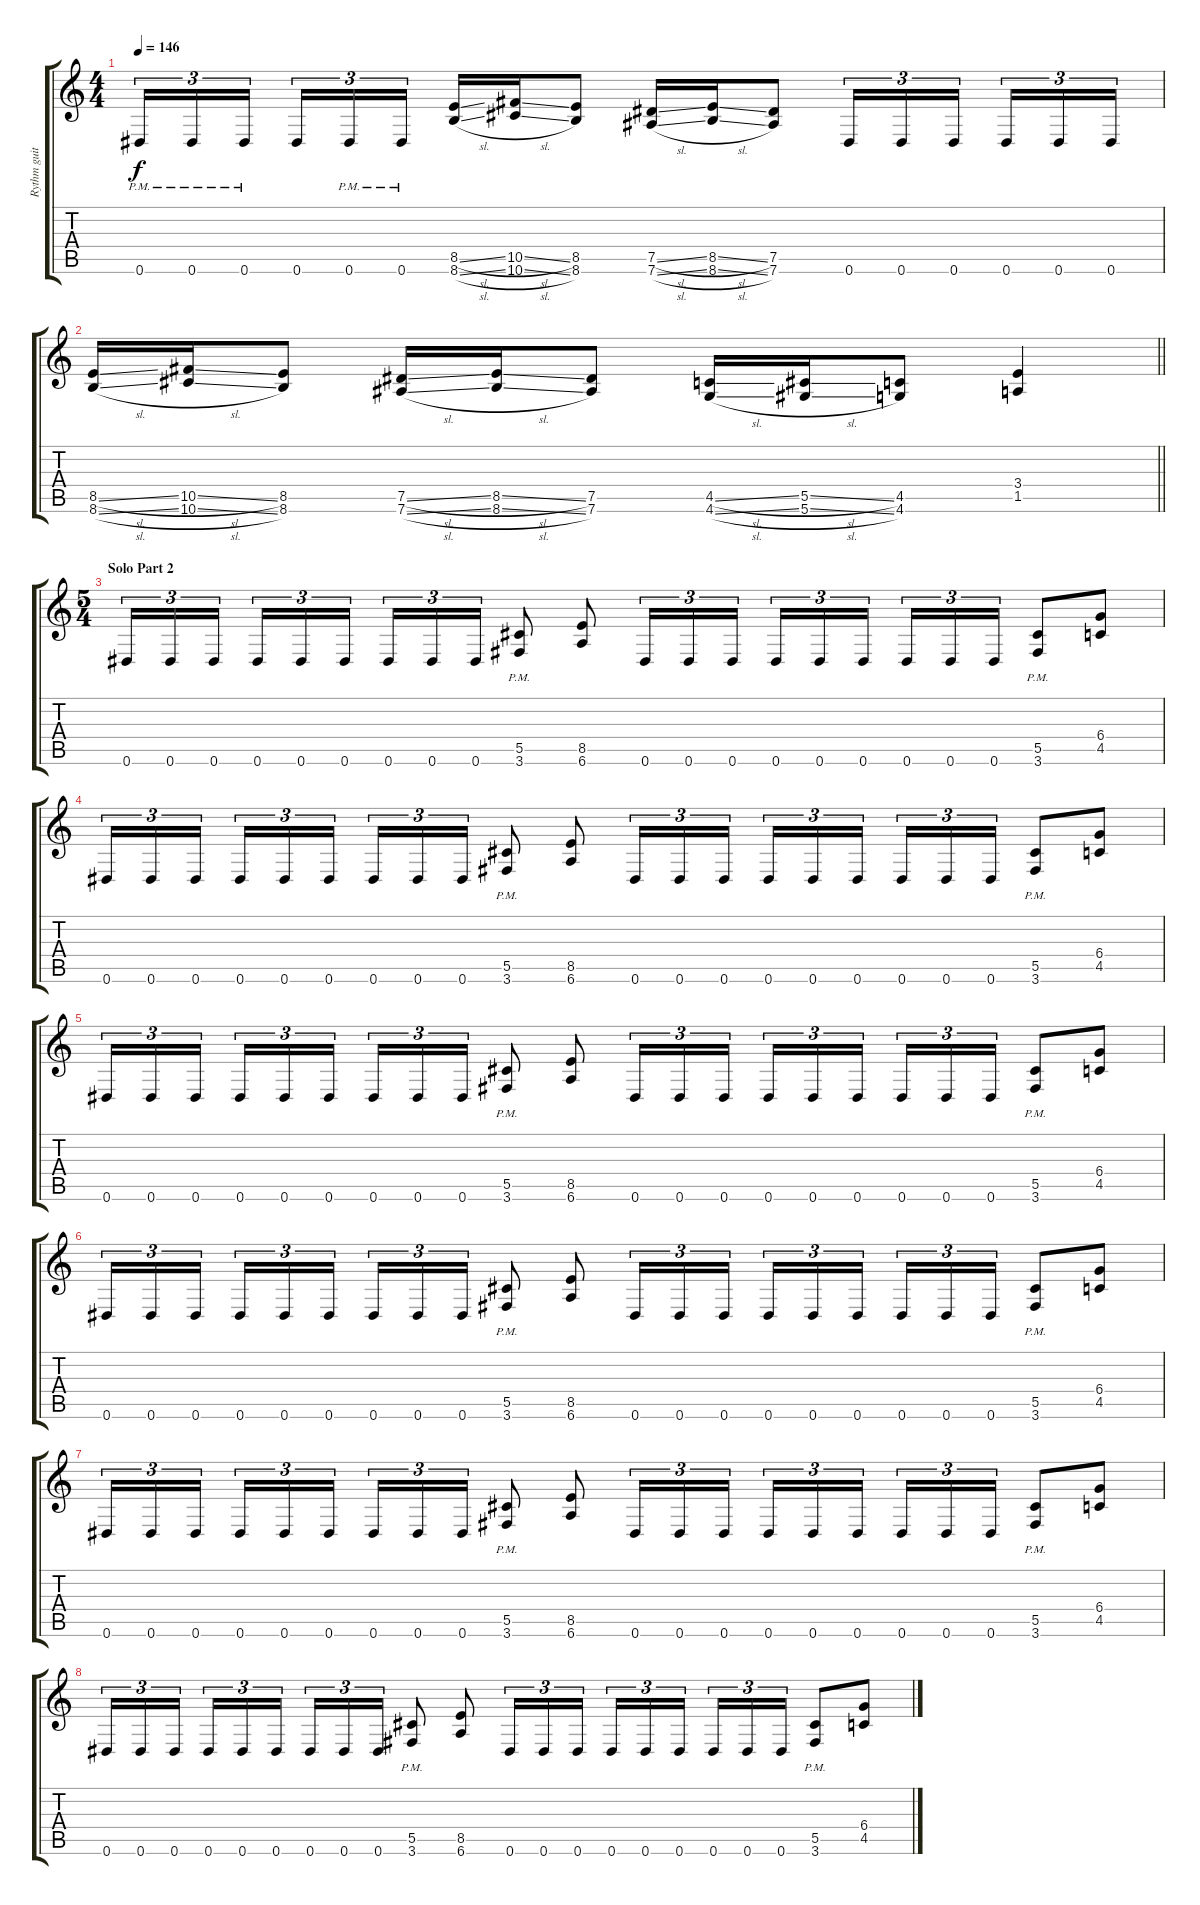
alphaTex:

\track ("Rythm guitar" "Rythm guit") {instrument distortionguitar}
\staff {score tabs}
\tuning (Eb4 Bb3 Gb3 Db3 Ab2 Eb2) {hide}
\ts (4 4)
\tempo 146
\clef g2
\ks c
0.6{pm}.16{tu (3 2) dy f} 0.6{pm}.16{tu (3 2)} 0.6{pm}.16{tu (3 2) beam splitsecondary} 0.6.16{tu (3 2)} 0.6{pm}.16{tu (3 2)} 0.6{pm}.16{tu (3 2)} (8.5{sl} 8.6{sl}).16 (10.5{sl} 10.6{sl}).16 (8.5 8.6).8 (7.5{sl} 7.6{sl}).16 (8.5{sl} 8.6{sl}).16 (7.5 7.6).8 0.6.16{tu (3 2)} 0.6.16{tu (3 2)} 0.6.16{tu (3 2) beam splitsecondary} 0.6.16{tu (3 2)} 0.6.16{tu (3 2)} 0.6.16{tu (3 2)} |
\barLineRight lightlight
(8.5{sl} 8.6{sl}).16 (10.5{sl} 10.6{sl}).16 (8.5 8.6).8 (7.5{sl} 7.6{sl}).16 (8.5{sl} 8.6{sl}).16 (7.5 7.6).8 (4.5{sl} 4.6{sl}).16 (5.5{sl} 5.6{sl}).16 (4.5 4.6).8 (3.4 1.5).4 |
\ts (5 4)
\section ("" "Solo Part 2")
0.6.16{tu (3 2)} 0.6.16{tu (3 2)} 0.6.16{tu (3 2) beam splitsecondary} 0.6.16{tu (3 2)} 0.6.16{tu (3 2)} 0.6.16{tu (3 2)} 0.6.16{tu (3 2)} 0.6.16{tu (3 2)} 0.6.16{tu (3 2)} (5.5{pm} 3.6{pm}).8 (8.5 6.6).8 0.6.16{tu (3 2)} 0.6.16{tu (3 2)} 0.6.16{tu (3 2)} 0.6.16{tu (3 2)} 0.6.16{tu (3 2)} 0.6.16{tu (3 2) beam splitsecondary} 0.6.16{tu (3 2)} 0.6.16{tu (3 2)} 0.6.16{tu (3 2)} (5.5{pm} 3.6{pm}).8 (6.4 4.5).8 |
0.6.16{tu (3 2)} 0.6.16{tu (3 2)} 0.6.16{tu (3 2) beam splitsecondary} 0.6.16{tu (3 2)} 0.6.16{tu (3 2)} 0.6.16{tu (3 2)} 0.6.16{tu (3 2)} 0.6.16{tu (3 2)} 0.6.16{tu (3 2)} (5.5{pm} 3.6{pm}).8 (8.5 6.6).8 0.6.16{tu (3 2)} 0.6.16{tu (3 2)} 0.6.16{tu (3 2)} 0.6.16{tu (3 2)} 0.6.16{tu (3 2)} 0.6.16{tu (3 2) beam splitsecondary} 0.6.16{tu (3 2)} 0.6.16{tu (3 2)} 0.6.16{tu (3 2)} (5.5{pm} 3.6{pm}).8 (6.4 4.5).8 |
0.6.16{tu (3 2)} 0.6.16{tu (3 2)} 0.6.16{tu (3 2) beam splitsecondary} 0.6.16{tu (3 2)} 0.6.16{tu (3 2)} 0.6.16{tu (3 2)} 0.6.16{tu (3 2)} 0.6.16{tu (3 2)} 0.6.16{tu (3 2)} (5.5{pm} 3.6{pm}).8 (8.5 6.6).8 0.6.16{tu (3 2)} 0.6.16{tu (3 2)} 0.6.16{tu (3 2)} 0.6.16{tu (3 2)} 0.6.16{tu (3 2)} 0.6.16{tu (3 2) beam splitsecondary} 0.6.16{tu (3 2)} 0.6.16{tu (3 2)} 0.6.16{tu (3 2)} (5.5{pm} 3.6{pm}).8 (6.4 4.5).8 |
0.6.16{tu (3 2)} 0.6.16{tu (3 2)} 0.6.16{tu (3 2) beam splitsecondary} 0.6.16{tu (3 2)} 0.6.16{tu (3 2)} 0.6.16{tu (3 2)} 0.6.16{tu (3 2)} 0.6.16{tu (3 2)} 0.6.16{tu (3 2)} (5.5{pm} 3.6{pm}).8 (8.5 6.6).8 0.6.16{tu (3 2)} 0.6.16{tu (3 2)} 0.6.16{tu (3 2)} 0.6.16{tu (3 2)} 0.6.16{tu (3 2)} 0.6.16{tu (3 2) beam splitsecondary} 0.6.16{tu (3 2)} 0.6.16{tu (3 2)} 0.6.16{tu (3 2)} (5.5{pm} 3.6{pm}).8 (6.4 4.5).8 |
0.6.16{tu (3 2)} 0.6.16{tu (3 2)} 0.6.16{tu (3 2) beam splitsecondary} 0.6.16{tu (3 2)} 0.6.16{tu (3 2)} 0.6.16{tu (3 2)} 0.6.16{tu (3 2)} 0.6.16{tu (3 2)} 0.6.16{tu (3 2)} (5.5{pm} 3.6{pm}).8 (8.5 6.6).8 0.6.16{tu (3 2)} 0.6.16{tu (3 2)} 0.6.16{tu (3 2)} 0.6.16{tu (3 2)} 0.6.16{tu (3 2)} 0.6.16{tu (3 2) beam splitsecondary} 0.6.16{tu (3 2)} 0.6.16{tu (3 2)} 0.6.16{tu (3 2)} (5.5{pm} 3.6{pm}).8 (6.4 4.5).8 |
0.6.16{tu (3 2)} 0.6.16{tu (3 2)} 0.6.16{tu (3 2) beam splitsecondary} 0.6.16{tu (3 2)} 0.6.16{tu (3 2)} 0.6.16{tu (3 2)} 0.6.16{tu (3 2)} 0.6.16{tu (3 2)} 0.6.16{tu (3 2)} (5.5{pm} 3.6{pm}).8 (8.5 6.6).8 0.6.16{tu (3 2)} 0.6.16{tu (3 2)} 0.6.16{tu (3 2)} 0.6.16{tu (3 2)} 0.6.16{tu (3 2)} 0.6.16{tu (3 2) beam splitsecondary} 0.6.16{tu (3 2)} 0.6.16{tu (3 2)} 0.6.16{tu (3 2)} (5.5{pm} 3.6{pm}).8 (6.4 4.5).8
